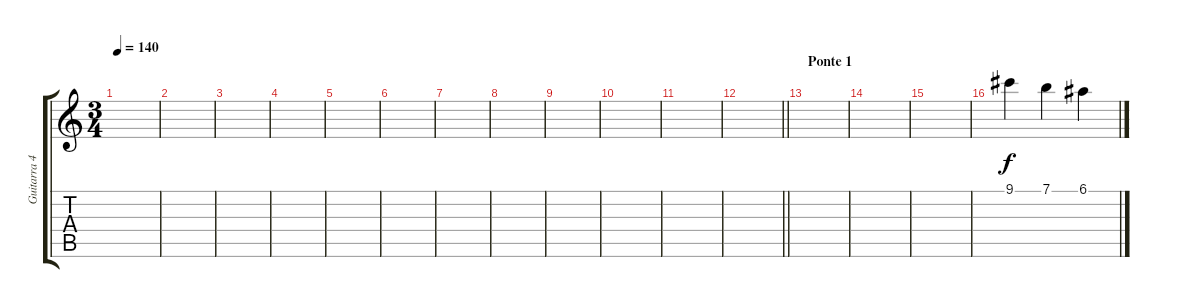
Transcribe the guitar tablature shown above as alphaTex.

\track ("Guitarra 4" "Guitarra 4") {instrument acousticguitarsteel}
\staff {score tabs}
\tuning (E4 B3 G3 D3 A2 E2) {hide}
\ts (3 4)
\tempo 140
\clef g2
\ks c
|
|
|
|
|
|
|
|
|
|
|
\barLineRight lightlight
|
\section ("" "Ponte 1")
|
|
|
9.1.4 7.1.4 6.1{sl}.4
